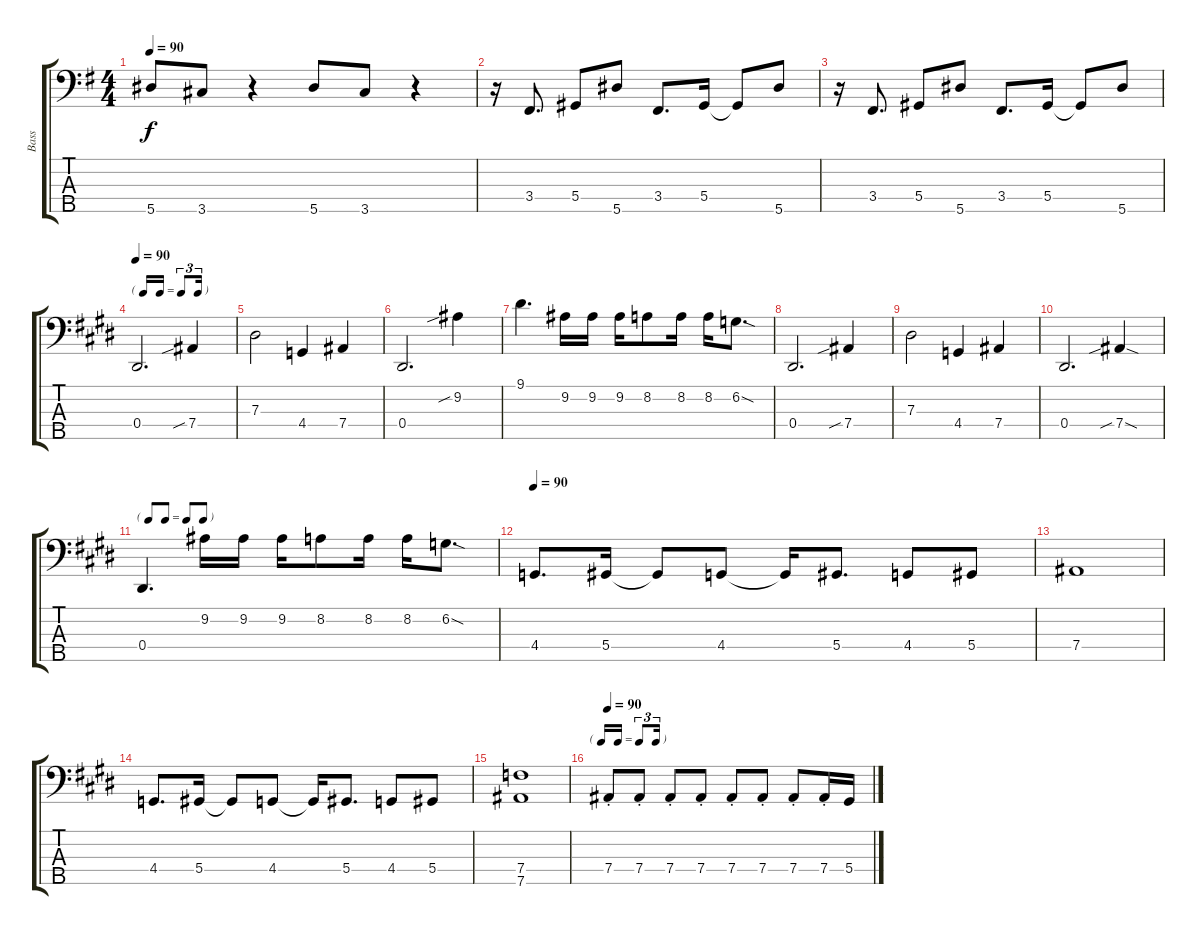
\track ("Bass" "Bass") {instrument electricbasspick}
\staff {score tabs}
\tuning (Gb2 Db2 Ab1 Eb1 Bb1) {hide}
\ts (4 4)
\tempo 90
\clef f4
\ks g
5.5.8{dy f} 3.5.8 r.4 5.5.8 3.5.8 r.4 |
r.16 3.4.8{d} 5.4.8 5.5.8 3.4.8{d} 5.4.16 5.4{t}.8 5.5.8 |
r.16 3.4.8{d} 5.4.8 5.5.8 3.4.8{d} 5.4.16 5.4{t}.8 5.5.8 |
\tf triplet16th
\tempo 90
\ks e
0.4.2{d} 7.4{sib}.4 |
\ks c#minor
7.3.2 4.4.4 7.4.4 |
0.4.2{d} 9.2{sib}.4 |
\ks e
9.1.4{d} 9.2.16 9.2.16 9.2.16 8.2.8 8.2.16 8.2.16 6.2{sod}.8{d} |
\ks c#minor
0.4.2{d} 7.4{sib}.4 |
7.3.2 4.4.4 7.4.4 |
\ks e
0.4.2{d} 7.4{sib sod}.4 |
\tf none
\ks c#minor
0.4.4{d} 9.2.16 9.2.16 9.2.16 8.2.8 8.2.16 8.2.16 6.2{sod}.8{d} |
\tempo 90
4.4.8{d} 5.4.16 5.4{t}.8 4.4.8 4.4{t}.16 5.4.8{d} 4.4.8 5.4.8 |
\ks e
7.4.1 |
\ks c#minor
4.4.8{d} 5.4.16 5.4{t}.8 4.4.8 4.4{t}.16 5.4.8{d} 4.4.8 5.4.8 |
(7.4 7.5).1 |
\tf triplet16th
\tempo 90
\ks e
7.4{st}.8 7.4{st}.8 7.4{st}.8 7.4{st}.8 7.4{st}.8 7.4{st}.8 7.4{st}.8 7.4{st}.16 5.4.16
